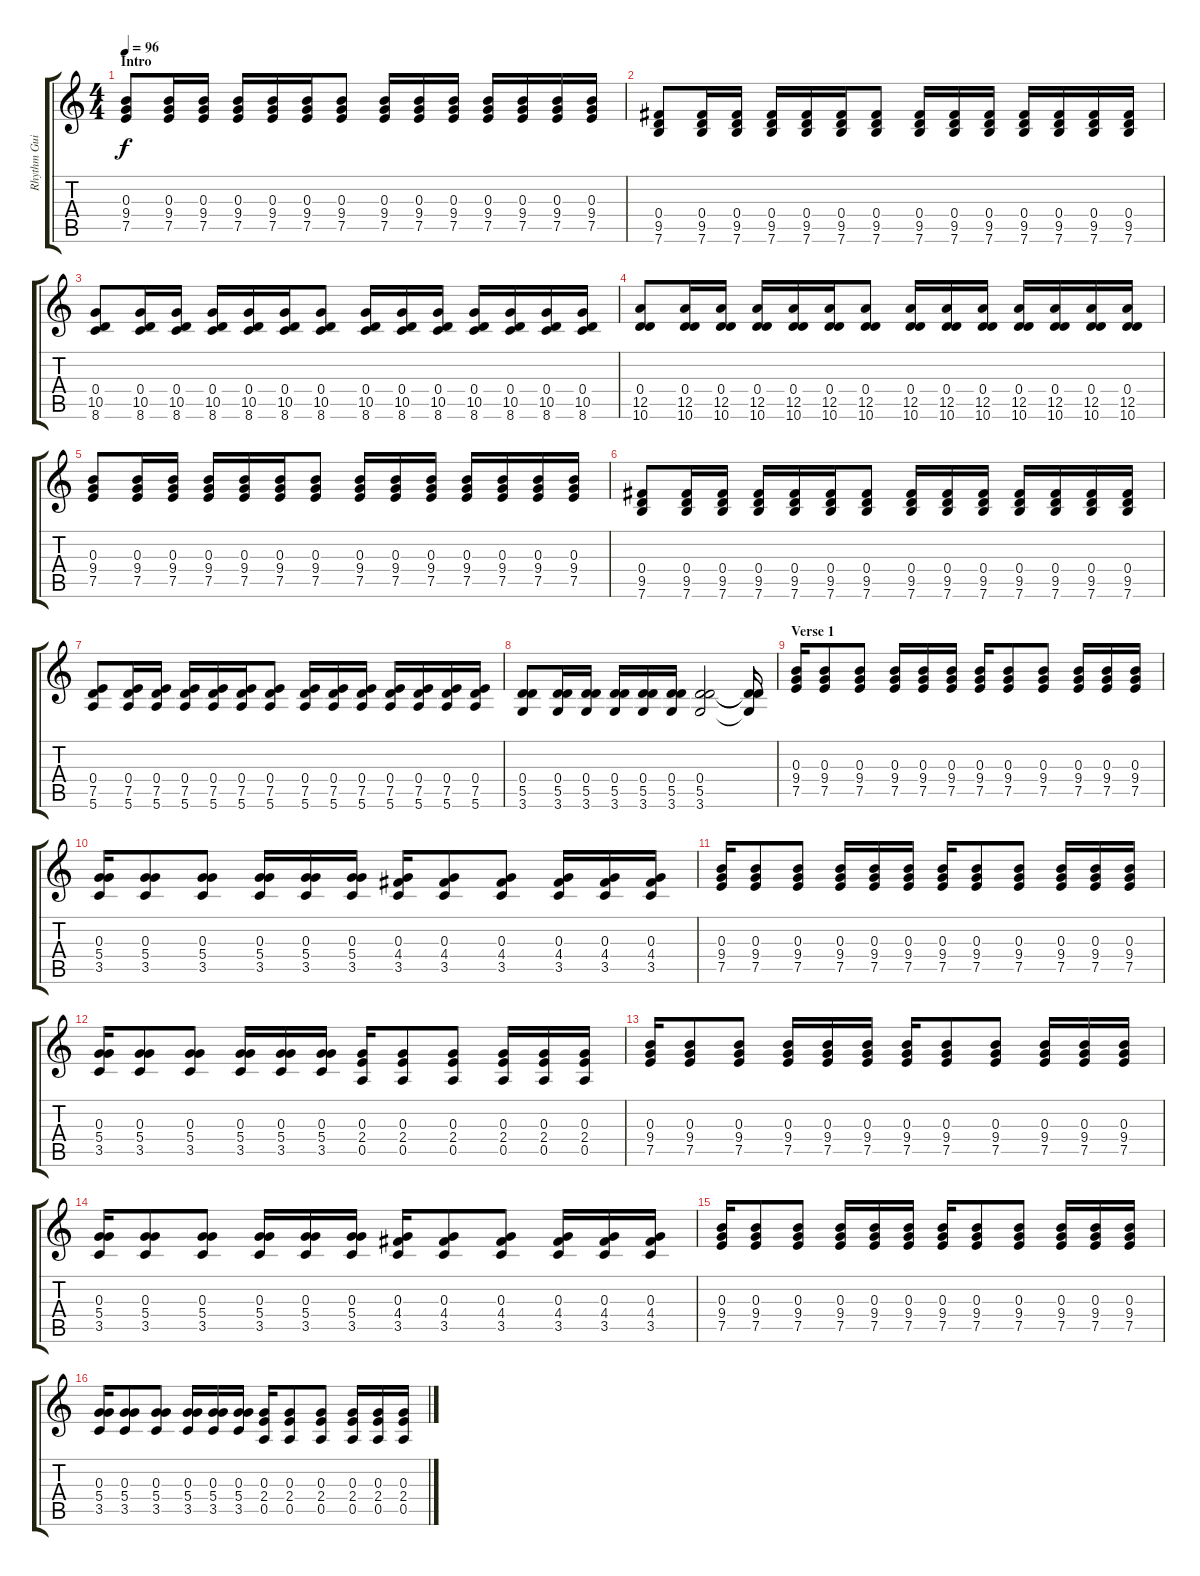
\track ("Rhythm Guitar" "Rhythm Gui") {instrument acousticguitarnylon}
\staff {score tabs}
\tuning (E4 B3 G3 D3 A2 E2) {hide}
\ts (4 4)
\section ("" "Intro")
\tempo 96
\clef g2
\ks c
(0.3 9.4 7.5).8{dy f instrument acousticguitarnylon} (0.3 9.4 7.5).16 (0.3 9.4 7.5).16 (0.3 9.4 7.5).16 (0.3 9.4 7.5).16 (0.3 9.4 7.5).16 (0.3 9.4 7.5).8 (0.3 9.4 7.5).16 (0.3 9.4 7.5).16 (0.3 9.4 7.5).16 (0.3 9.4 7.5).16 (0.3 9.4 7.5).16 (0.3 9.4 7.5).16 (0.3 9.4 7.5).16 |
(0.4 9.5 7.6).8 (0.4 9.5 7.6).16 (0.4 9.5 7.6).16 (0.4 9.5 7.6).16 (0.4 9.5 7.6).16 (0.4 9.5 7.6).16 (0.4 9.5 7.6).8 (0.4 9.5 7.6).16 (0.4 9.5 7.6).16 (0.4 9.5 7.6).16 (0.4 9.5 7.6).16 (0.4 9.5 7.6).16 (0.4 9.5 7.6).16 (0.4 9.5 7.6).16 |
(0.4 10.5 8.6).8 (0.4 10.5 8.6).16 (0.4 10.5 8.6).16 (0.4 10.5 8.6).16 (0.4 10.5 8.6).16 (0.4 10.5 8.6).16 (0.4 10.5 8.6).8 (0.4 10.5 8.6).16 (0.4 10.5 8.6).16 (0.4 10.5 8.6).16 (0.4 10.5 8.6).16 (0.4 10.5 8.6).16 (0.4 10.5 8.6).16 (0.4 10.5 8.6).16 |
(0.4 12.5 10.6).8 (0.4 12.5 10.6).16 (0.4 12.5 10.6).16 (0.4 12.5 10.6).16 (0.4 12.5 10.6).16 (0.4 12.5 10.6).16 (0.4 12.5 10.6).8 (0.4 12.5 10.6).16 (0.4 12.5 10.6).16 (0.4 12.5 10.6).16 (0.4 12.5 10.6).16 (0.4 12.5 10.6).16 (0.4 12.5 10.6).16 (0.4 12.5 10.6).16 |
(0.3 9.4 7.5).8 (0.3 9.4 7.5).16 (0.3 9.4 7.5).16 (0.3 9.4 7.5).16 (0.3 9.4 7.5).16 (0.3 9.4 7.5).16 (0.3 9.4 7.5).8 (0.3 9.4 7.5).16 (0.3 9.4 7.5).16 (0.3 9.4 7.5).16 (0.3 9.4 7.5).16 (0.3 9.4 7.5).16 (0.3 9.4 7.5).16 (0.3 9.4 7.5).16 |
(0.4 9.5 7.6).8 (0.4 9.5 7.6).16 (0.4 9.5 7.6).16 (0.4 9.5 7.6).16 (0.4 9.5 7.6).16 (0.4 9.5 7.6).16 (0.4 9.5 7.6).8 (0.4 9.5 7.6).16 (0.4 9.5 7.6).16 (0.4 9.5 7.6).16 (0.4 9.5 7.6).16 (0.4 9.5 7.6).16 (0.4 9.5 7.6).16 (0.4 9.5 7.6).16 |
(0.4 7.5 5.6).8 (0.4 7.5 5.6).16 (0.4 7.5 5.6).16 (0.4 7.5 5.6).16 (0.4 7.5 5.6).16 (0.4 7.5 5.6).16 (0.4 7.5 5.6).8 (0.4 7.5 5.6).16 (0.4 7.5 5.6).16 (0.4 7.5 5.6).16 (0.4 7.5 5.6).16 (0.4 7.5 5.6).16 (0.4 7.5 5.6).16 (0.4 7.5 5.6).16 |
(0.4 5.5 3.6).8 (0.4 5.5 3.6).16 (0.4 5.5 3.6).16 (0.4 5.5 3.6).16 (0.4 5.5 3.6).16 (0.4 5.5 3.6).16 (0.4 5.5 3.6).2 (0.4{t} 5.5{t} 3.6{t}).16 |
\section ("" "Verse 1")
(0.3 9.4 7.5).16 (0.3 9.4 7.5).8 (0.3 9.4 7.5).8 (0.3 9.4 7.5).16 (0.3 9.4 7.5).16 (0.3 9.4 7.5).16 (0.3 9.4 7.5).16 (0.3 9.4 7.5).8 (0.3 9.4 7.5).8 (0.3 9.4 7.5).16 (0.3 9.4 7.5).16 (0.3 9.4 7.5).16 |
(0.3 5.4 3.5).16 (0.3 5.4 3.5).8 (0.3 5.4 3.5).8 (0.3 5.4 3.5).16 (0.3 5.4 3.5).16 (0.3 5.4 3.5).16 (0.3 4.4 3.5).16 (0.3 4.4 3.5).8 (0.3 4.4 3.5).8 (0.3 4.4 3.5).16 (0.3 4.4 3.5).16 (0.3 4.4 3.5).16 |
(0.3 9.4 7.5).16 (0.3 9.4 7.5).8 (0.3 9.4 7.5).8 (0.3 9.4 7.5).16 (0.3 9.4 7.5).16 (0.3 9.4 7.5).16 (0.3 9.4 7.5).16 (0.3 9.4 7.5).8 (0.3 9.4 7.5).8 (0.3 9.4 7.5).16 (0.3 9.4 7.5).16 (0.3 9.4 7.5).16 |
(0.3 5.4 3.5).16 (0.3 5.4 3.5).8 (0.3 5.4 3.5).8 (0.3 5.4 3.5).16 (0.3 5.4 3.5).16 (0.3 5.4 3.5).16 (0.3 2.4 0.5).16 (0.3 2.4 0.5).8 (0.3 2.4 0.5).8 (0.3 2.4 0.5).16 (0.3 2.4 0.5).16 (0.3 2.4 0.5).16 |
(0.3 9.4 7.5).16 (0.3 9.4 7.5).8 (0.3 9.4 7.5).8 (0.3 9.4 7.5).16 (0.3 9.4 7.5).16 (0.3 9.4 7.5).16 (0.3 9.4 7.5).16 (0.3 9.4 7.5).8 (0.3 9.4 7.5).8 (0.3 9.4 7.5).16 (0.3 9.4 7.5).16 (0.3 9.4 7.5).16 |
(0.3 5.4 3.5).16 (0.3 5.4 3.5).8 (0.3 5.4 3.5).8 (0.3 5.4 3.5).16 (0.3 5.4 3.5).16 (0.3 5.4 3.5).16 (0.3 4.4 3.5).16 (0.3 4.4 3.5).8 (0.3 4.4 3.5).8 (0.3 4.4 3.5).16 (0.3 4.4 3.5).16 (0.3 4.4 3.5).16 |
(0.3 9.4 7.5).16 (0.3 9.4 7.5).8 (0.3 9.4 7.5).8 (0.3 9.4 7.5).16 (0.3 9.4 7.5).16 (0.3 9.4 7.5).16 (0.3 9.4 7.5).16 (0.3 9.4 7.5).8 (0.3 9.4 7.5).8 (0.3 9.4 7.5).16 (0.3 9.4 7.5).16 (0.3 9.4 7.5).16 |
(0.3 5.4 3.5).16 (0.3 5.4 3.5).8 (0.3 5.4 3.5).8 (0.3 5.4 3.5).16 (0.3 5.4 3.5).16 (0.3 5.4 3.5).16 (0.3 2.4 0.5).16 (0.3 2.4 0.5).8 (0.3 2.4 0.5).8 (0.3 2.4 0.5).16 (0.3 2.4 0.5).16 (0.3 2.4 0.5).16
